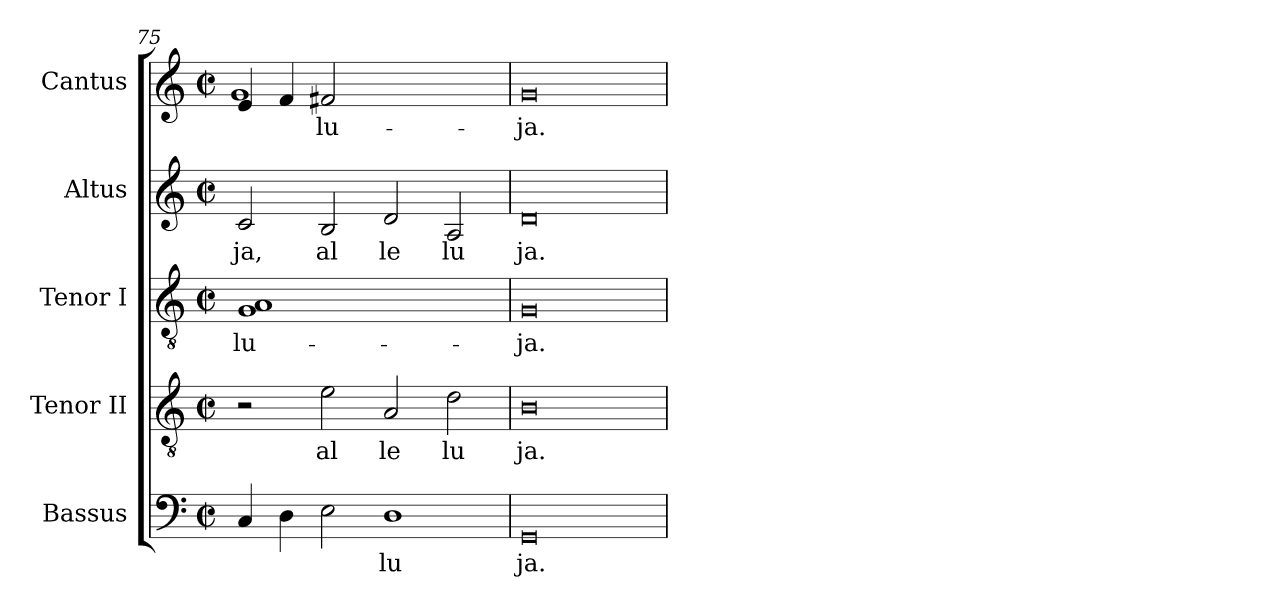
**kern	**text	**kern	**text	**kern	**text	**kern	**text	**kern	**text
*part5	*part5	*part4	*part4	*part3	*part3	*part2	*part2	*part1	*part1
*staff5	*staff5	*staff4	*staff4	*staff3	*staff3	*staff2	*staff2	*staff1	*staff1
*I"Bassus	*	*I"Tenor II	*	*I"Tenor I	*	*I"Altus	*	*I"Cantus	*
*clefF4	*	*clefGv2	*	*clefGv2	*	*clefG2	*	*clefG2	*
*M2/2	*	*M2/2	*	*M2/2	*	*M2/2	*	*M2/2	*
*met(c|)	*	*met(c|)	*	*met(c|)	*	*met(c|)	*	*met(c|)	*
=75	=75	=75	=75	=75	=75	=75	=75	=75	=75
!	!	!	!	!	!LO:LY:b:cj	!	!LO:LY:b:cj	!	!
*	*	*	*	*	*	*	*	*^	*
4C/	.	2r	.	1G 1A	-lu-	2c/	ja,	4e/	1g	.
4D\	.	.	.	.	.	.	.	4f/	.	.
!	!	!	!LO:LY:b:cj	!	!	!	!LO:LY:b:cj	!	!	!LO:LY:b:cj
2E\	.	2e\	al	.	.	2B/	al	2f#/	.	-lu-
!	!LO:LY:b:cj	!	!LO:LY:b:cj	!	!	!	!LO:LY:b:cj	!	!	!
1D	lu	2A/	le	1ryy	.	2d/	le	1ryy	1ryy	.
!	!	!	!LO:LY:b:cj	!	!	!	!LO:LY:b:cj	!	!	!
.	.	2d\	lu	.	.	2A/	lu	.	.	.
*	*	*	*	*	*	*	*	*v	*v	*
=76	=76	=76	=76	=76	=76	=76	=76	=76	=76
!	!LO:LY:b:cj	!	!LO:LY:b:cj	!	!LO:LY:b:cj	!	!LO:LY:b:cj	!	!LO:LY:b:cj
0GG	ja.	0B	ja.	0G	-ja.	0d	ja.	0g	-ja.
=	=!	=	=!	=	=!	=	=!	=!	=!
*-	*-	*-	*-	*-	*-	*-	*-	*-	*-
